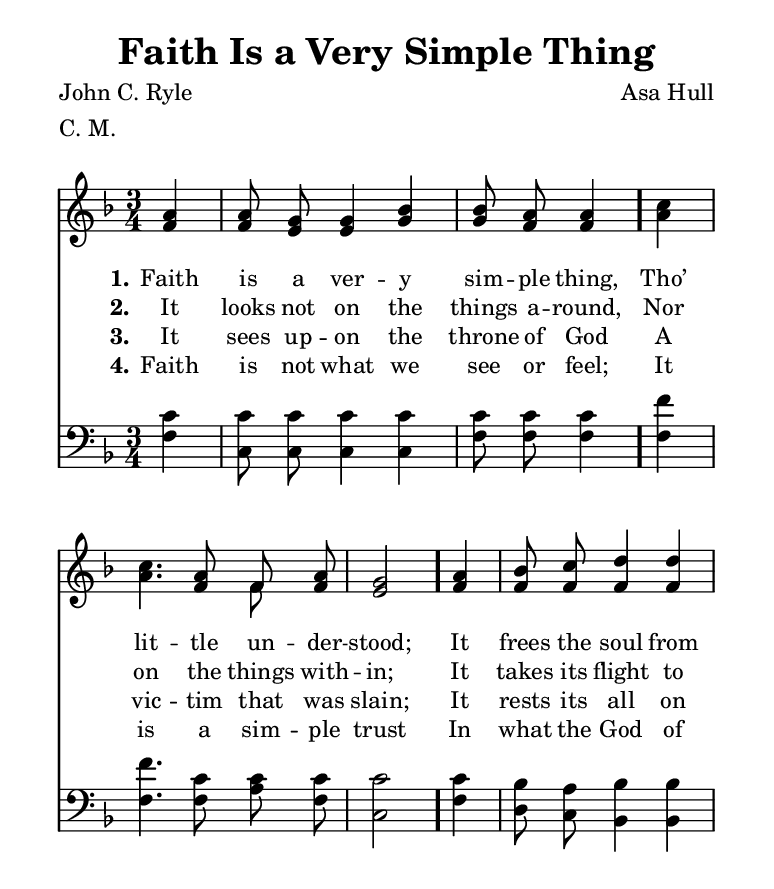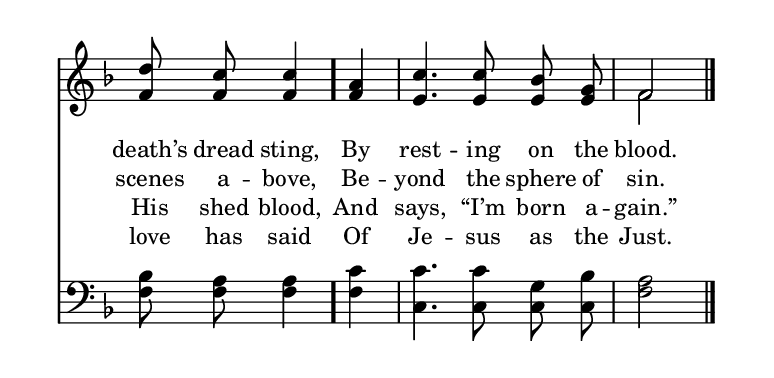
\include "common/global.ily"
\paper {
  \include "common/paper.ily"
  ragged-bottom = ##t
  ragged-last-bottom = ##t
  systems-per-page = ##f
  page-count = ##f
}

\header{
  %gospel
  hymnnumber = "10"
  title = "Faith Is a Very Simple Thing"
  tunename = "Remember Me" % or Abney ? or [Alas and did my Savior bleed] ? https://hymnary.org/text/faith_is_a_very_simple_thing
  meter = "C. M."
  poet = "John C. Ryle" % see https://hymnary.org/text/faith_is_a_very_simple_thing
  composer = "Asa Hull"
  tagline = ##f
}

patternA = { c4 | c8 c8 c4 c4 | c8 c8 c4 } % Lines 1, 3
patternB = { c4 | c4. c8 c8 c8 | c2 } % Lines 2, 4

global = {
  \include "common/overrides.ily"
  \override Staff.TimeSignature.style = #'numbered
  \time 3/4
  \once \override Score.MetronomeMark.transparent = ##t
  \tempo 4 = 60
  \key f \major
  \partial 4
  \autoBeamOff
}

notesSoprano = {
\global
\relative c'' {

  \changePitch \patternA { a | a g g bes | bes a a }
  \changePitch \patternB { c | c a f a   | g       }
  \changePitch \patternA { a | bes c d d | d c c   }
  \changePitch \patternB { a | c c bes g | f       }

}
}

notesAlto = {
\global
\relative e' {

  \changePitch \patternA { f | f e e g | g f f }
  \changePitch \patternB { a | a f f f | e     }
  \changePitch \patternA { f | f f f f | f f f }
  \changePitch \patternB { f | e e e e | f     }

}
}

notesTenor = {
\global
\relative a {

  \changePitch \patternA { c | c c c c       | c c c   }
  \changePitch \patternB { f | f c c c       | c       }
  \changePitch \patternA { c | bes a bes bes | bes a a }
  \changePitch \patternB { c | c c g bes     | a       }

}
}

notesBass = {
\global
\relative f {

  \changePitch \patternA { f | c c c c     | f f f  }
  \changePitch \patternB { f | f f a f     | c      }
  \changePitch \patternA { f | d c bes bes | f' f f }
  \changePitch \patternB { f | c c c c     | f      } \bar "|."

}
}

wordsA = \lyricmode {
\set stanza = "1."

  Faith is a ver -- y sim -- ple thing, \bar "."
  Tho’ lit -- tle un -- der -- stood; \bar "." \eogbreak
  It frees the soul from death’s dread sting, \bar "."
  By rest -- ing on the blood. \bar "|." \eogbreak

}

wordsB = \lyricmode {
\set stanza = "2."

  It looks not on the things a -- round,
  Nor on the things with -- in;
  It takes its flight to scenes a -- bove,
  Be -- yond the sphere of sin.

}

wordsC = \lyricmode {
\set stanza = "3."

  It sees up -- on the throne of God
  A vic -- tim that was slain;
  It rests its all on His shed blood,
  And says, “I’m born a -- gain.”

}

wordsD = \lyricmode {
\set stanza = "4."

  Faith is not what we see or feel;
  It is a sim -- ple trust
  In what the God of love has said
  Of Je -- sus as the Just.

}


\score {
  \context ChoirStaff <<
    \context Staff = upper <<
      \set Staff.autoBeaming = ##f
      \set ChoirStaff.systemStartDelimiter = #'SystemStartBar
      \set ChoirStaff.printPartCombineTexts = ##f
      \partcombine #'(2 . 11) \notesSoprano \notesAlto
      \context NullVoice = sopranos { \voiceOne << \notesSoprano >> }
      \context Lyrics = one   \lyricsto sopranos \wordsA
      \context Lyrics = two   \lyricsto sopranos \wordsB
      \context Lyrics = three \lyricsto sopranos \wordsC
      \context Lyrics = four  \lyricsto sopranos \wordsD
      %\context Lyrics = five  \lyricsto sopranos \wordsE
    >>
    \context Staff = men <<
      \set Staff.autoBeaming = ##f
      \clef bass
      \set ChoirStaff.printPartCombineTexts = ##f
      \partcombine #'(2 . 11) \notesTenor \notesBass
    >>
  >>
  \layout {
    \include "common/layout.ily"
  }
  #(cond ((ly:get-option 'eog-midi-permitted) #{ \midi{
    \include "common/midi.ily"
  } #}))
}

\version "2.19.49"  % necessary for upgrading to future LilyPond versions.

% vi:set et ts=2 sw=2 ai nocindent syntax=lilypond:
